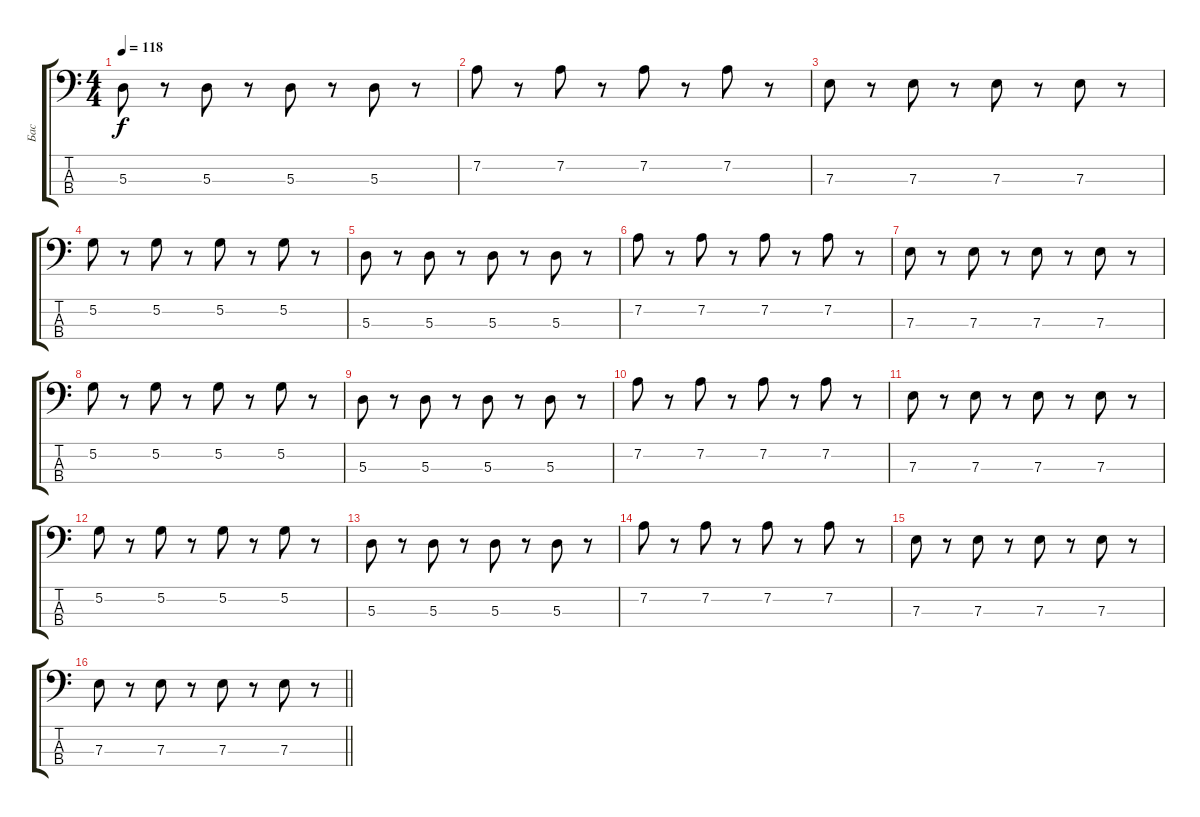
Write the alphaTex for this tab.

\track ("Бас" "Бас") {instrument electricbassfinger}
\staff {score tabs}
\tuning (G2 D2 A1 E1) {hide}
\ts (4 4)
\tempo 118
\clef f4
\ks c
5.3.8{dy f} r.8 5.3.8 r.8 5.3.8 r.8 5.3.8 r.8 |
7.2.8 r.8 7.2.8 r.8 7.2.8 r.8 7.2.8 r.8 |
7.3.8 r.8 7.3.8 r.8 7.3.8 r.8 7.3.8 r.8 |
5.2.8 r.8 5.2.8 r.8 5.2.8 r.8 5.2.8 r.8 |
5.3.8 r.8 5.3.8 r.8 5.3.8 r.8 5.3.8 r.8 |
7.2.8 r.8 7.2.8 r.8 7.2.8 r.8 7.2.8 r.8 |
7.3.8 r.8 7.3.8 r.8 7.3.8 r.8 7.3.8 r.8 |
5.2.8 r.8 5.2.8 r.8 5.2.8 r.8 5.2.8 r.8 |
5.3.8 r.8 5.3.8 r.8 5.3.8 r.8 5.3.8 r.8 |
7.2.8 r.8 7.2.8 r.8 7.2.8 r.8 7.2.8 r.8 |
7.3.8 r.8 7.3.8 r.8 7.3.8 r.8 7.3.8 r.8 |
5.2.8 r.8 5.2.8 r.8 5.2.8 r.8 5.2.8 r.8 |
5.3.8 r.8 5.3.8 r.8 5.3.8 r.8 5.3.8 r.8 |
7.2.8 r.8 7.2.8 r.8 7.2.8 r.8 7.2.8 r.8 |
7.3.8 r.8 7.3.8 r.8 7.3.8 r.8 7.3.8 r.8 |
\barLineRight lightlight
7.3.8 r.8 7.3.8 r.8 7.3.8 r.8 7.3.8 r.8
